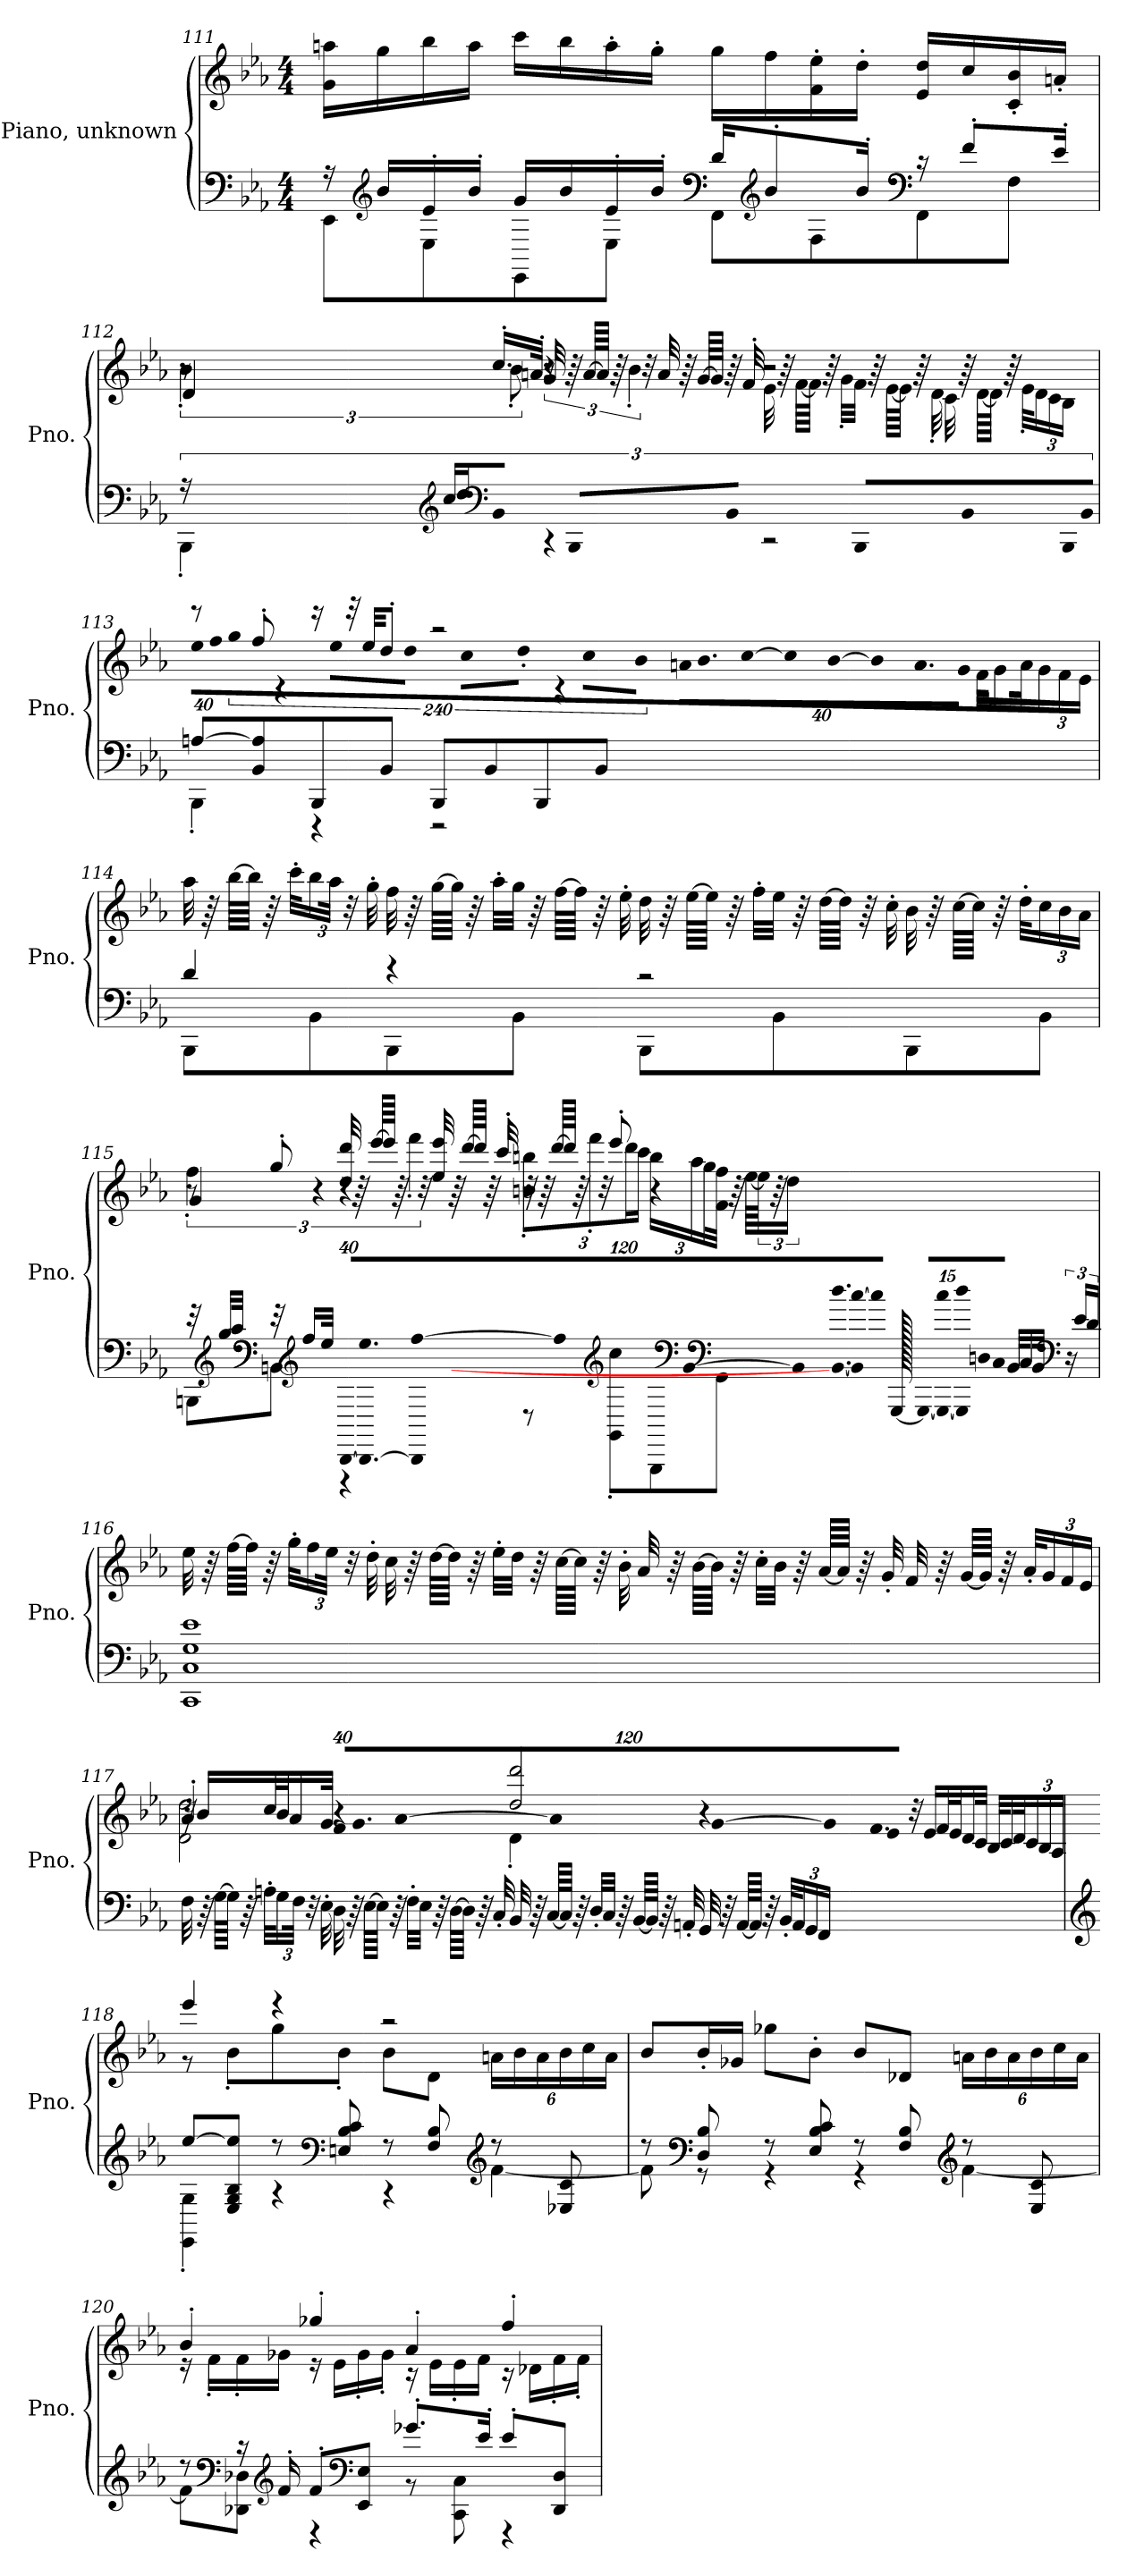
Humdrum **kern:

**kern	**kern
*part1	*part1
*staff2	*staff1
*I"Piano, unknown	*
*I'Pno.	*
!!LO:LB:g=z
*clefF4	*clefG2
*k[b-e-a-]	*k[b-e-a-]
*M4/4	*M4/4
=111	=111
*^	*
16r	8EE-\L	16g\ 16aan\LL
*clefG2	*	*
16b-/LL	.	16gg\
16e-'/	8E-\	16bb-\
16b-'/JJ	.	16aa\JJ
16g/LL	8EE-\	16ccc\LL
16b-/	.	16bb-\
16e-'/	8E-\J	16aa'\
16b-'/JJ	.	16gg'\JJ
*clefF4	*	*
16d/KL	8FF\L	16gg\LL
*clefG2	*	*
8b-'/	.	16ff\
.	8F\	16f\' 16ee-\'
16b-'/Jk	.	16dd'\JJ
*clefF4	*	*
16r	8FF\	16e-/ 16dd/LL
8f'/L	.	16cc/
.	8F\J	16c/' 16b-/'
16e-'/Jk	.	16an'/JJ
!!LO:LB:g=z
=112	=112	=112
*	*	*^
*	*	*	*^
24r	4BBB-'\	8r	6b-'\	4d/
*clefG2	*	*	*	*
24cc/LL	.	.	.	.
24dd/J	.	.	.	.
*clefF4	*	*	*	*
8BB-/J	.	16.cc'/LL	.	.
.	.	.	12b-'\	.
.	.	32an'/JJk	.	.
8BBB-/L	4r	32g/	12r	4r
.	.	64r	.	.
.	.	[64a/LLLL	.	.
.	.	64a/JJJJ]	.	.
.	.	64r	.	.
.	.	.	6b-'\	.
.	.	32r	.	.
8BB-/J	.	32a/	.	.
.	.	64r	.	.
.	.	[64g/LLLL	.	.
.	.	64g/JJJJ]	.	.
.	.	64r	.	.
.	.	32f'/	.	.
8BBB-/L	2r	2r	32e-\	2r
.	.	.	64r	.
.	.	.	[64f\LLLL	.
.	.	.	64f\JJJJ]	.
.	.	.	64r	.
.	.	.	32g'\LLL	.
8BB-/	.	.	32f\JJJ	.
.	.	.	64r	.
.	.	.	[64e-\LLLL	.
.	.	.	64e-\JJJJ]	.
.	.	.	64r	.
.	.	.	32d'\	.
8BBB-/	.	.	32c\	.
.	.	.	64r	.
.	.	.	[64d\LLLL	.
.	.	.	64d\JJJJ]	.
.	.	.	64r	.
.	.	.	32e-'\KLL	.
*	*	*	*Xbrackettup	*
8BB-/J	.	.	24d\	.
.	.	.	24c\	.
.	.	.	24B-\JJ	.
*	*	*	*v	*v
!!LO:PB:g=z
=113	=113	=113	=113
*	*	*	*brackettup
!	!	!	!LO:N:vis=32
[8An/L	4BBB-'\	8r	640%23ee-\LLL
!	!	!	!LO:N:vis=32
.	.	.	640%23ff\J
!	!	!	!LO:N:vis=16
.	.	.	1920%137gg\JJ
8BB-/ 8A/]	.	8ff'/	.
!	!	!	!LO:N:vis=32
.	.	.	640%23r
!	!	!	!LO:N:vis=32
.	.	.	640%23ee-\LLL
!	!	!	!LO:N:vis=32
.	.	.	640%23dd\JJJ
8BBB-/	4r	16r	.
!	!	!	!LO:N:vis=32
.	.	.	640%23cc\KLL
!	!	!	!LO:N:vis=16
.	.	.	1920%137dd'\JJ
.	.	32r	.
.	.	32ee-/KKL	.
!	!	!	!LO:N:vis=16
.	.	.	1920%137r
8BB-/J	.	8dd'/J	.
!	!	!	!LO:N:vis=32
.	.	.	640%23cc\LLL
!	!	!	!LO:N:vis=32
.	.	.	640%23b-\JJJ
8BBB-/L	2r	2r	.
*	*	*	*Xbrackettup
!	!	!	!LO:N:vis=32
.	.	.	640%23an\LLL
!	!	!	!LO:N:vis=32.
.	.	.	1920%103b-\
!	!	!	!LO:N:vis=64
.	.	.	[960%17cc\L
!	!	!	!LO:N:vis=64
.	.	.	960%17cc\]
8BB-/	.	.	.
!	!	!	!LO:N:vis=64
.	.	.	[960%17b-\
!	!	!	!LO:N:vis=64
.	.	.	960%17b-\J]
!	!	!	!LO:N:vis=32.
.	.	.	1920%103a\
!	!	!	!LO:N:vis=32
.	.	.	640%23g\JJJ
8BBB-/	.	.	.
.	.	.	32f\KLL
.	.	.	16g\
.	.	.	32a\K
8BB-/J	.	.	.
.	.	.	24g\
.	.	.	24f\
.	.	.	24e-\JJ
640ryy	640ryy	640ryy	.
*	*	*v	*v
!!LO:LB:g=z
=114	=114	=114
4d/	8BBB-\L	32aa-\
.	.	64r
.	.	[64bb-\LLLL
.	.	64bb-\JJJJ]
.	.	64r
.	.	32ccc'\KLL
.	8BB-\	24bb-\
.	.	48aa-\JJk
.	.	32r
.	.	32gg'\
4r	8BBB-\	32ff\
.	.	64r
.	.	[64gg\LLLL
.	.	64gg\JJJJ]
.	.	64r
.	.	32aa-'\LLL
.	8BB-\J	32gg\JJJ
.	.	64r
.	.	[64ff\LLLL
.	.	64ff\JJJJ]
.	.	64r
.	.	32ee-'\
2r	8BBB-\L	32dd\
.	.	64r
.	.	[64ee-\LLLL
.	.	64ee-\JJJJ]
.	.	64r
.	.	32ff'\LLL
.	8BB-\	32ee-\JJJ
.	.	64r
.	.	[64dd\LLLL
.	.	64dd\JJJJ]
.	.	64r
.	.	32cc'\
.	8BBB-\	32b-\
.	.	64r
.	.	[64cc\LLLL
.	.	64cc\JJJJ]
.	.	64r
.	.	32dd'\KLL
.	8BB-\J	24cc\
.	.	24b-\
.	.	24a-\JJ
!!LO:LB:g=z
=115	=115	=115
*	*	*^
*	*	*	*brackettup
*	*	*	*^
32r	8BBBn\L	8r	6ff'\	4g/
*clefG2	*	*	*	*
16gg/LL	.	.	.	.
32aa-/JJk	.	.	.	.
*clefF4	*	*	*	*
32r	8BBn\J	8gg'/	.	.
*clefG2	*	*	*	*
16ff/LL	.	.	.	.
.	.	.	6r	.
32ee-/JJk	.	.	.	.
*Xbrackettup	*	*	*	*
!LO:N:vis=32	!	!	!	!
[640%23BBB/LLL	4r	32dd/ 32ddd/	.	4r
.	.	64r	.	.
!LO:N:vis=32.	!	!	!	!
1920%103BBB/_ 1920%103ee-/	.	.	.	.
.	.	[64eee-/LLLL	.	.
.	.	64eee-/JJJJ]	.	.
.	.	64r	.	.
.	.	.	6fff'\	.
!LO:N:vis=64	!	!	!	!
960%17BBB/] [960%17ff/L	.	.	.	.
.	.	32r	.	.
!LO:N:vis=64	!	!	!	!
960%17ff/]	.	.	.	.
*clefF4	*	*	*	*
!LO:N:vis=64	!	!	!	!
[960%17BB/	.	32ee-/ 32eee-/	.	.
!LO:N:vis=64	!	!	!	!
960%17BB/J_	.	.	.	.
.	.	64r	.	.
1920ryy	.	.	.	.
!LO:N:vis=32.	!	!	!	!
1920%103BB/_ 1920%103dd/	.	.	.	.
.	.	[64ddd/LLLL	.	.
.	.	64ddd/JJJJ]	.	.
.	.	64r	.	.
!LO:N:vis=64	!	!	!	!
960%17BB/] [960%17cc/L	.	.	.	.
.	.	32ccc'/	.	.
!LO:N:vis=64	!	!	!	!
960%17cc/JJJJ]	.	.	.	.
*	*	*	*Xbrackettup	*
[1920GGG/	8r	32r	12bn\' 12bbn\'L	2r
1920%79GGG/LL_	.	.	.	.
.	.	64r	.	.
24GGG/_ 24cc/J	.	.	.	.
.	.	[64ddd/LLLL	.	.
.	.	64ddd/JJJJ]	.	.
.	.	64r	.	.
12GGG/] 12dd/	.	.	12fff'\	.
.	.	32r	.	.
*clefG2	*	*	*	*
.	8GG\' 8cc\'L	8eee-'/	.	.
24bn/L	.	.	24ddd\L	.
24a-/JJ	.	.	24ccc\JJ	.
32g/KLL	8GGG\	4r	24bb\LL	.
16a-/	.	.	.	.
.	.	.	24aa-\	.
.	.	.	24gg\	.
32g/JJk	.	.	.	.
*clefF4	*	*	*	*
*brackettup	*	*	*	*
24r	8GG\J	.	32f\ 32ff\JJk	.
.	.	.	64r	.
24e-/LL	.	.	.	.
.	.	.	[64ee-\LLLL	.
*	*	*	*brackettup	*
.	.	.	96ee-\JJJJ]	.
.	.	.	96r	.
24d/JJ	.	.	24dd\	.
*v	*v	*	*	*
*	*v	*v	*v
!!LO:LB:g=z
=116	=116
1CC 1C 1G 1e-	32ee-\
.	64r
.	[64ff\LLLL
.	64ff\JJJJ]
.	64r
.	32gg'\KLL
*	*Xbrackettup
.	24ff\
.	48ee-\JJk
.	32r
.	32dd'\
.	32cc\
.	64r
.	[64dd\LLLL
.	64dd\JJJJ]
.	64r
.	32ee-'\LLL
.	32dd\JJJ
.	64r
.	[64cc\LLLL
.	64cc\JJJJ]
.	64r
.	32b-'\
.	32a-/
.	64r
.	[64b-\LLLL
.	64b-\JJJJ]
.	64r
.	32cc'\LLL
.	32b-\JJJ
.	64r
.	[64a-/LLLL
.	64a-/JJJJ]
.	64r
.	32g'/
.	32f/
.	64r
.	[64g/LLLL
.	64g/JJJJ]
.	64r
.	32a-'/KLL
.	24g/
.	24f/
.	24e-/JJ
!!LO:LB:g=z
=117	=117
*	*^
*	*	*^
32F\	4a-'/	2d\ 2dd\	32r
64r	.	.	16b-/LL
[64G\LLLL	.	.	.
64G\JJJJ]	.	.	.
64r	.	.	.
32An'\KLL	.	.	32cc/L
*Xbrackettup	*	*	*
24G\	.	.	32b-/J
.	.	.	16a-/
48F\JJk	.	.	.
32r	.	.	.
32E-'\	.	.	32g/JJk
!	!	!	!LO:N:vis=32
32D\	4r	.	640%23f/LLL
64r	.	.	.
!	!	!	!LO:N:vis=32.
.	.	.	1920%103g/
[64E-\LLLL	.	.	.
64E-\JJJJ]	.	.	.
64r	.	.	.
!	!	!	!LO:N:vis=64
.	.	.	[960%17a-/L
32F'\LLL	.	.	.
!	!	!	!LO:N:vis=64
.	.	.	960%17a-/]
!	!	!	!LO:N:vis=64
32E-\JJJ	.	.	[960%17g/
!	!	!	!LO:N:vis=64
.	.	.	960%17g/J]
64r	.	.	.
.	.	.	1920ryy
!	!	!	!LO:N:vis=32.
.	.	.	1920%103f/
[64D\LLLL	.	.	.
64D\JJJJ]	.	.	.
64r	.	.	.
!	!	!	!LO:N:vis=32
.	.	.	640%23e-/JJJ
32C'/	.	.	.
32BB-/	2dd/ 2ddd/	4d'\	.
.	.	.	32r
64r	.	.	.
.	.	.	16e-/LL
[64C/LLLL	.	.	.
64C/JJJJ]	.	.	.
64r	.	.	.
32D'/LLL	.	.	.
.	.	.	32f/L
32C/JJJ	.	.	.
.	.	.	32e-/J
64r	.	.	.
.	.	.	16d/
[64BB-/LLLL	.	.	.
64BB-/JJJJ]	.	.	.
64r	.	.	.
32AAn'/	.	.	.
.	.	.	32c/JJk
32GG/	.	4r	.
.	.	.	32B-/KLL
64r	.	.	.
.	.	.	16c/
[64AA/LLLL	.	.	.
64AA/JJJJ]	.	.	.
64r	.	.	.
32BB-'/KLL	.	.	.
.	.	.	32d/K
24AA/	.	.	.
.	.	.	24c/
24GG/	.	.	.
.	.	.	24B-/
24FF/JJ	.	.	.
.	.	.	24A-/JJ
1920ryy	1920ryy	1920ryy	.
*	*v	*v	*v
!!LO:LB:g=z
=118	=118
*clefG2	*
*^	*^
[8ee-/L	4EE-\' 4G\'	4eee-/	8r
8E-/ 8G/ 8B-/ 8ee-/]J	.	.	8b-'\L
8r	4r	4r	8gg\
*clefF4	*	*	*
8En/ 8B-/ 8c/	.	.	8b-'\J
8r	4r	2r	8b-\L
8F/ 8B-/	.	.	8d\J
*clefG2	*	*	*
8r	[4f\	.	24an\LL
.	.	.	24b-\
.	.	.	24a\
8E-X/ 8c/	.	.	24b-\
.	.	.	24cc\
.	.	.	24a\JJ
*	*	*v	*v
=119	=119	=119
8r	8f\]	8b-/L
*clefF4	*	*
8D/ 8B-/	8r	16b-'/L
.	.	16g-X/JJ
8r	4r	8gg-X\L
8E-/ 8B-/ 8c/	.	8b-'\J
8r	4r	8b-/L
8F/ 8B-/	.	8d-X/J
*clefG2	*	*
8r	[4f\	24an\LL
.	.	24b-\
.	.	24a\
8E-/ 8c/	.	24b-\
.	.	24cc\
.	.	24a\JJ
!!LO:PB:g=z
=120	=120	=120
*	*	*^
8r	8f\L]	4b-'/	16r
.	.	.	16f'\LL
*clefF4	*	*	*
16r	8DD-X\ 8D-X\J	.	16f'\
*clefG2	*	*	*
16f'/	.	.	16g-X\JJ
8f'/L	4r	4gg-X'/	16r
.	.	.	16e-\LL
*clefF4	*	*	*
8EE-/ 8E-/J	.	.	16g-'\
.	.	.	16g-'\JJ
8.g-X'/L	8r	4a-'/	16r
.	.	.	16e-\LL
.	8CC\ 8C\	.	16e-'\
16e-'/Jk	.	.	16f\JJ
8e-'/L	4r	4ff'/	16r
.	.	.	16d-X\LL
8DD-/ 8D-/J	.	.	16f'\
.	.	.	16f'\JJ
*v	*v	*	*
*	*v	*v
=	=
*-	*-
